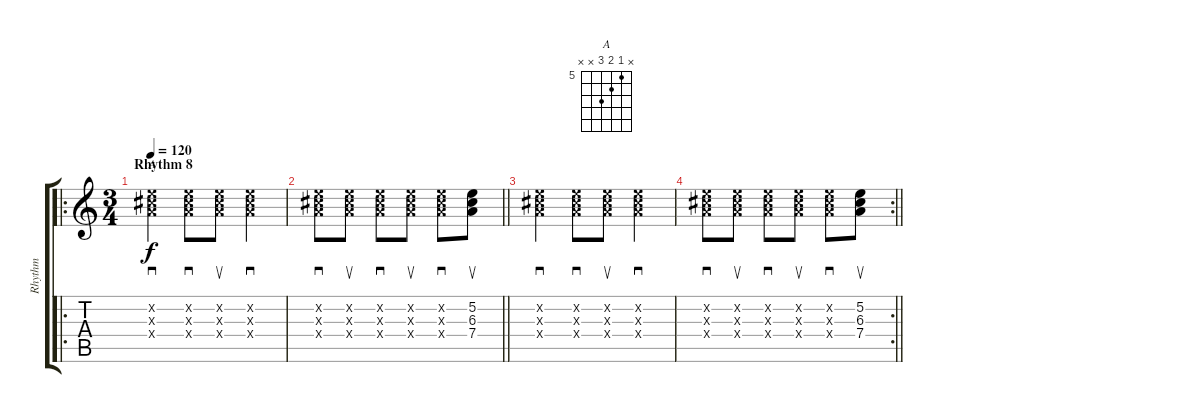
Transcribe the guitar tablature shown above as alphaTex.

\track ("Rhythm" "Rhythm") {instrument acousticguitarsteel}
\staff {score tabs}
\tuning (E4 B3 G3 D3 A2 E2) {hide}
\chord ("A" x 5 6 7 x x) {firstfret 5}
\ro
\ts (3 4)
\section ("" "Rhythm 8")
\tempo 120
\clef g2
\ks c
(5.2{x} 6.3{x} 7.4{x}).4{sd ch "A" dy f} (5.2{x} 6.3{x} 7.4{x}).8{sd} (5.2{x} 6.3{x} 7.4{x}).8{su} (5.2{x} 6.3{x} 7.4{x}).4{sd} |
\barLineRight lightlight
(5.2{x} 6.3{x} 7.4{x}).8{sd} (5.2{x} 6.3{x} 7.4{x}).8{su} (5.2{x} 6.3{x} 7.4{x}).8{sd} (5.2{x} 6.3{x} 7.4{x}).8{su} (5.2{x} 6.3{x} 7.4{x}).8{sd} (5.2 6.3 7.4).8{su} |
(5.2{x} 6.3{x} 7.4{x}).4{sd} (5.2{x} 6.3{x} 7.4{x}).8{sd} (5.2{x} 6.3{x} 7.4{x}).8{su} (5.2{x} 6.3{x} 7.4{x}).4{sd} |
\rc 2
\barLineRight lightlight
(5.2{x} 6.3{x} 7.4{x}).8{sd} (5.2{x} 6.3{x} 7.4{x}).8{su} (5.2{x} 6.3{x} 7.4{x}).8{sd} (5.2{x} 6.3{x} 7.4{x}).8{su} (5.2{x} 6.3{x} 7.4{x}).8{sd} (5.2 6.3 7.4).8{su}
